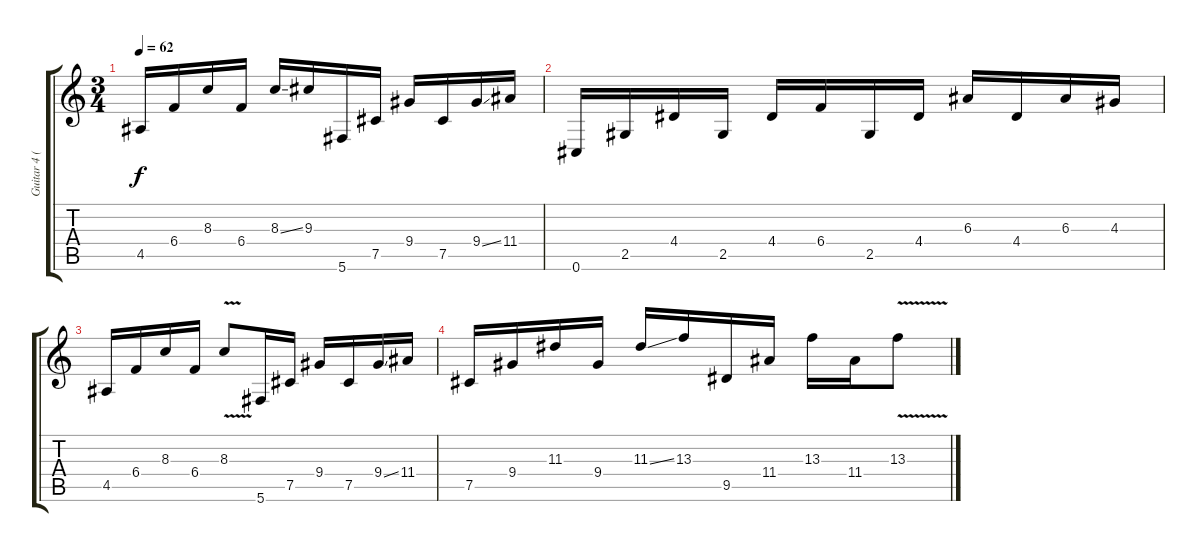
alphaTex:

\track ("Guitar 4 (solo)" "Guitar 4 (") {instrument distortionguitar}
\staff {score tabs}
\tuning (Db4 Ab3 E3 B2 Gb2 Db2) {hide}
\ts (3 4)
\tempo 62
\clef g2
\ks c
4.5.16{dy f} 6.4.16 8.3.16 6.4.16 8.3{ss}.16 9.3.16 5.6.16 7.5.16 9.4.16 7.5.16 9.4{ss}.16 11.4.16 |
0.6.16 2.5.16 4.4.16 2.5.16 4.4.16 6.4.16 2.5.16 4.4.16 6.3.16 4.4.16 6.3.16 4.3.16 |
4.5.16 6.4.16 8.3.16 6.4.16 8.3{v}.8 5.6.16 7.5.16 9.4.16 7.5.16 9.4{ss}.16 11.4.16 |
7.5.16 9.4.16 11.3.16 9.4.16 11.3{ss}.16 13.3.16 9.5.16 11.4.16 13.3.16 11.4.16 13.3{v}.8
